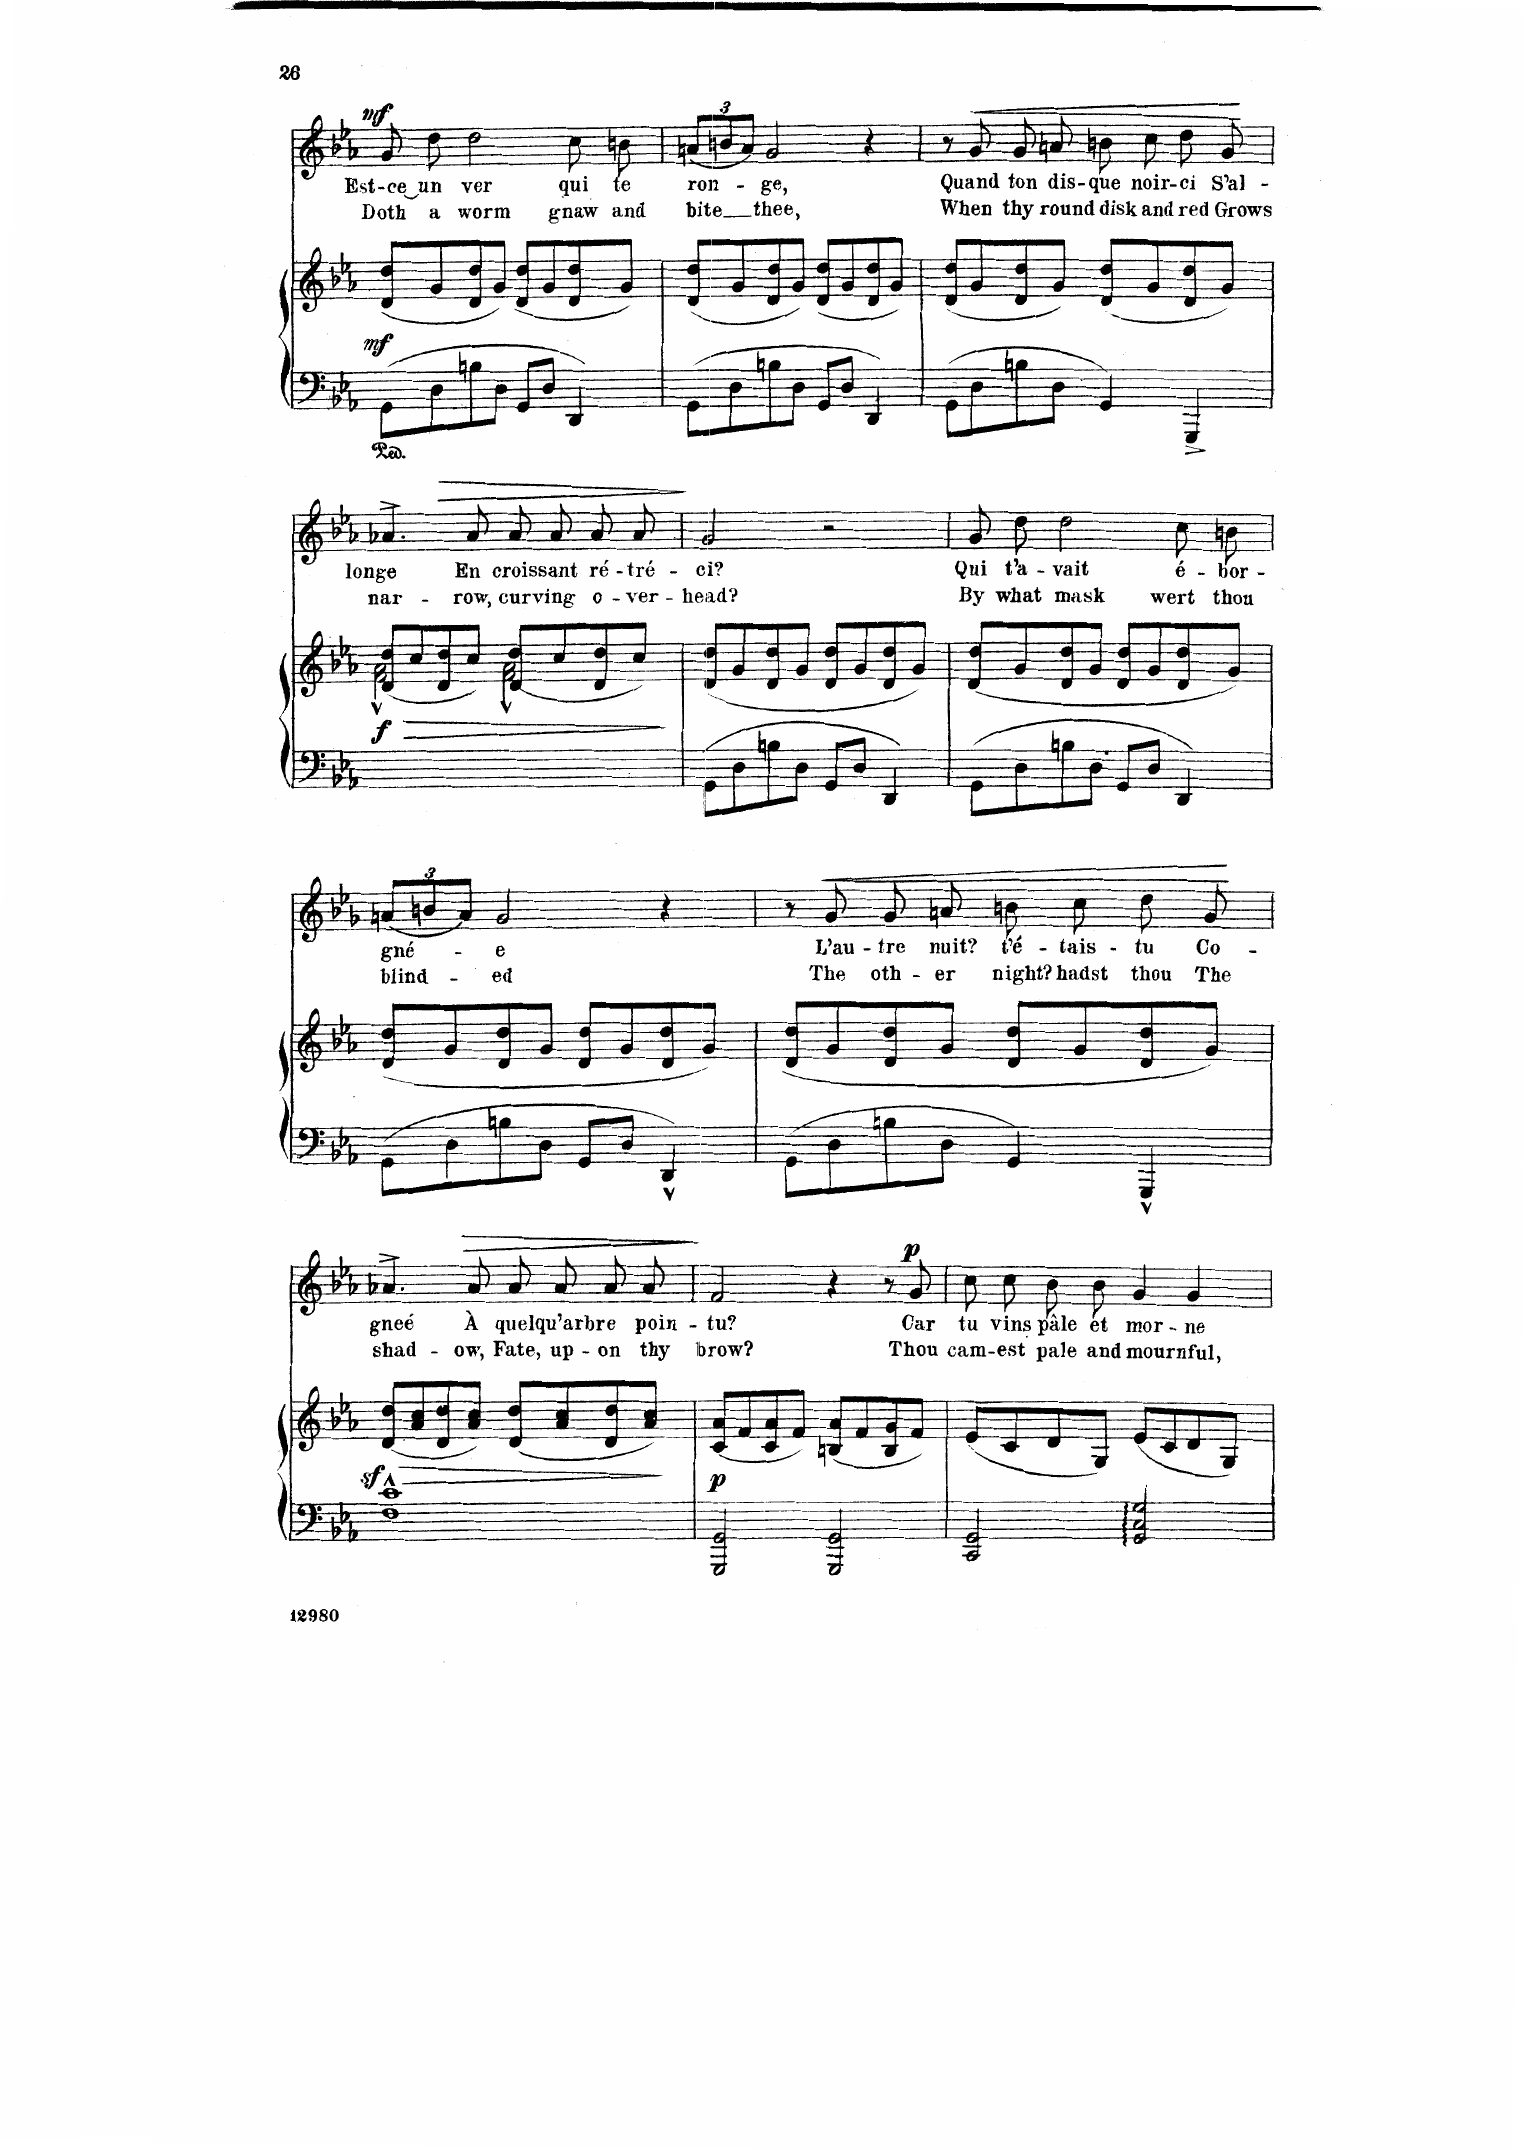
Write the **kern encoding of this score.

**kern	**kern	**dynam	**kern	**text	**text	**dynam
*part2	*part2	*part2	*part1	*part1	*part1	*part1
*staff3	*staff2	*staff2/3	*staff1	*staff1	*staff1	*staff1
*I"Piano	*	*	*I"Chant Voice	*	*	*
*I'Pno	*	*	*	*	*	*
*clefF4	*clefG2	*	*clefG2	*	*	*
*k[b-e-a-]	*k[b-e-a-]	*	*k[b-e-a-]	*	*	*
*M4/4	*M4/4	*	*M4/4	*	*	*
*met(c)	*met(c)	*	*met(c)	*	*	*
=34	=34	=34	=34	=34	=34	=34
!	!	!LO:DY:b	!	!	!	!LO:DY:a
8GG\L	(8d/ 8dd/L	mf	8g/	Est-	Doth	mf
8D\	8g/	.	8dd\	ce un	a	.
8Bn\	8d/ 8dd/	.	2dd\	ver	worm	.
8D\J	8g/J)	.	.	.	.	.
8GG/L	(8d/ 8dd/L	.	.	.	.	.
8D/J	8g/	.	.	.	.	.
4DD/	8d/ 8dd/	.	8cc\	qui	gnaw	.
.	8g/J)	.	8bn\	te	and	.
=35	=35	=35	=35	=35	=35	=35
*	*	*	*Xbrackettup	*	*	*
8GG\L	(8d/ 8dd/L	.	(12an/L	ron-	bite	.
.	.	.	12bn/	.	.	.
8D\	8g/	.	.	.	.	.
.	.	.	12a/J)	.	.	.
8Bn\	8d/ 8dd/	.	2g/	-ge,	thee,	.
8D\J	8g/J)	.	.	.	.	.
8GG/L	(8d/ 8dd/L	.	.	.	.	.
8D/J	8g/	.	.	.	.	.
4DD/	8d/ 8dd/	.	4r	.	.	.
.	8g/J)	.	.	.	.	.
=36	=36	=36	=36	=36	=36	=36
8GG\L	(8d/ 8dd/L	.	8r	.	.	.
!	!	!	!	!	!	!LO:HP:b
8D\	8g/	.	8g/	Quand	When	<
8Bn\	8d/ 8dd/	.	8g/	ton	thy	.
8D\J	8g/J)	.	8an/	dis-	round	.
4GG/	(8d/ 8dd/L	.	8bn\	-que	disk	.
.	8g/	.	8cc\	noir-	and	.
4GGG^/	8d/ 8dd/	.	8dd\	-ci	red	.
.	8g/J)	.	8g/	S'al-	Grows	[
=37	=37	=37	=37	=37	=37	=37
*	*^	*	*	*	*	*
!	!	!	!LO:DY:b	!	!	!	!LO:HP:b
1ryy	(8d/ 8dd/L	2f\^^ 2a-X\^^	f	4.a-X^>/	-- longe	nar-	>
!	!	!	!LO:HP:b	!	!	!	!
.	8cc/	.	>	.	.	.	.
.	8d/ 8dd/	.	.	.	.	.	.
.	8cc/J)	.	.	8a-/	En	-row,	.
.	(8d/ 8dd/L	2f\^^ 2a-\^^	.	8a-/	crois-	cur-	.
.	8cc/	.	.	8a-/	-sant	-ving	.
.	8d/ 8dd/	.	.	8a-/	ré-	o-	.
.	8cc/J)	.	]	8a-/	-tré-	-ver-	.
*	*v	*v	*	*	*	*	*
.	.	.	.	.	.	]
=38	=38	=38	=38	=38	=38	=38
!	!	!	!	!	!	!LO:DY:a
8GG\L	(8d/ 8dd/L	.	2g/	-ci?	-head?	p
8D\	8g/	.	.	.	.	.
8Bn\	8d/ 8dd/	.	.	.	.	.
8D\J	8g/J	.	.	.	.	.
8GG/L	8d/ 8dd/L	.	2r	.	.	.
8D/J	8g/	.	.	.	.	.
4DD/	8d/ 8dd/	.	.	.	.	.
.	8g/J)	.	.	.	.	.
=39	=39	=39	=39	=39	=39	=39
8GG\L	(8d/ 8dd/L	.	8g/	Qui	By	.
8D\	8g/	.	8dd\	t'a-	what	.
8Bn\	8d/ 8dd/	.	2dd\	-vait	mask	.
8D\J	8g/J	.	.	.	.	.
8GG/L	8d/ 8dd/L	.	.	.	.	.
8D/J	8g/	.	.	.	.	.
4DD/	8d/ 8dd/	.	8cc\	é-	wert	.
.	8g/J)	.	8bn\	-bor-	thou	.
=40	=40	=40	=40	=40	=40	=40
8GG\L	(8d/ 8dd/L	.	(12an/L	-- gné-	blind-	.
.	.	.	12bn/	.	.	.
8D\	8g/	.	.	.	.	.
.	.	.	12a/J)	.	.	.
8Bn\	8d/ 8dd/	.	2g/	-e	-ed	.
8D\J	8g/J)	.	.	.	.	.
8GG/L	(8d/ 8dd/L	.	.	.	.	.
8D/J	8g/	.	.	.	.	.
4DD^^/	8d/ 8dd/	.	4r	.	.	.
.	8g/J)	.	.	.	.	.
=41	=41	=41	=41	=41	=41	=41
8GG\L	(8d/ 8dd/L	.	8r	.	.	.
!	!	!	!	!	!	!LO:HP:b
8D\	8g/	.	8g/	L'au-	The	<
8Bn\	8d/ 8dd/	.	8g/	-tre	oth-	.
8D\J	8g/J)	.	8an/	nuit?	-er	.
4GG/	(8d/ 8dd/L	.	8bn\	t'é-	night?	.
.	8g/	.	8cc\	-tais-	hadst	.
4GGG^^/	8d/ 8dd/	.	8dd\	-tu	thou	.
.	8g/J)	.	8g/	Co-	The	[
=42	=42	=42	=42	=42	=42	=42
!	!	!LO:HP:b	!	!	!	!
1Fz>^^ 1cz>^^	(8d/ 8dd/L	>	4.a-X^>/	-- gnée	shad-	.
.	8a-/ 8cc/	.	.	.	.	.
.	8d/ 8dd/	.	.	.	.	.
!	!	!	!	!	!	!LO:HP:b
.	8a-/ 8cc/J)	.	8a-/	À	-ow,	>
.	(8d/ 8dd/L	.	8a-/	quel-	Fate,	.
.	8a-/ 8cc/	.	8a-/	-qu'ar-	up-	.
.	8d/ 8dd/	.	8a-/	-bre	-on	.
.	8a-/ 8cc/J)	]	8a-/	poin-	thy	.
.	.	.	.	.	.	]
=43	=43	=43	=43	=43	=43	=43
!	!	!LO:DY:b	!	!	!	!
2GGG/ 2GG/	(8c/ 8a-/L	p	2f/	-tu?	brow?	.
.	8f/	.	.	.	.	.
.	8c/ 8a-/	.	.	.	.	.
.	8f/J)	.	.	.	.	.
2GGG/ 2GG/	(8Bn/ 8a-/L	.	4r	.	.	.
.	8f/	.	.	.	.	.
.	8B/ 8g/	.	8r	.	.	.
!	!	!	!	!	!	!LO:DY:a
.	8f/J)	.	8g/	Car	Thou	p
=44	=44	=44	=44	=44	=44	=44
2CC/ 2GG/	(8e-/L	.	8cc\	tu	cam-	.
.	8c/	.	8cc\	vins	-est	.
.	8d/	.	8b-\	pâle	pale	.
.	8G/J)	.	8b-\	et	and	.
2GG/ 2C/ 2G/	(8e-/L	.	4g/	mor-	mourn-	.
.	8c/	.	.	.	.	.
.	8d/	.	4g/	-ne	-ful,	.
.	8G/J)	.	.	.	.	.
=	=	=	=	=	=	=
*-	*-	*-	*-	*-	*-	*-
